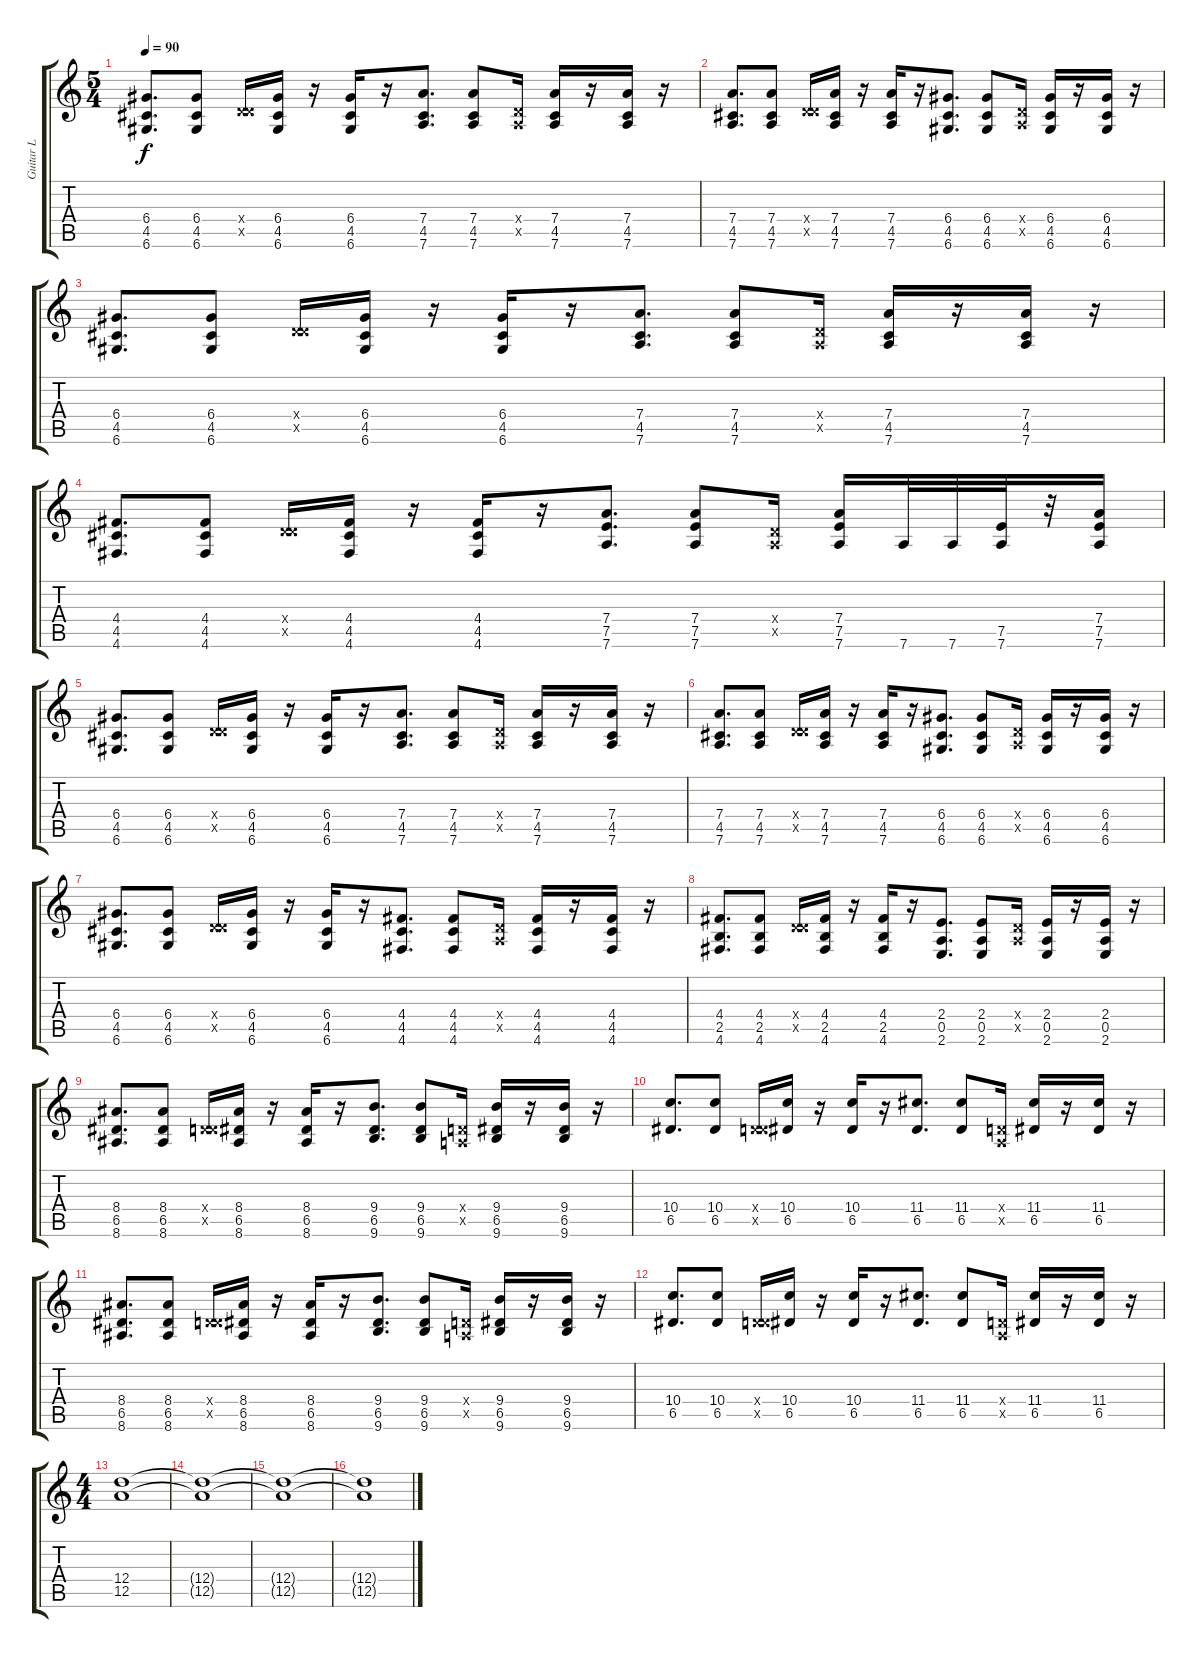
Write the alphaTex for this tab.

\track ("Guitar L" "Guitar L") {instrument distortionguitar}
\staff {score tabs}
\tuning (E4 B3 G3 D3 A2 D2) {hide}
\ts (5 4)
\tempo 90
\clef g2
\ks c
(6.4 4.5 6.6).8{d dy f} (6.4 4.5 6.6).8 (0.4{x} 5.5{x}).16 (6.4 4.5 6.6).16 r.16 (6.4 4.5 6.6).16 r.16 (7.4 4.5 7.6).8{d} (7.4 4.5 7.6).8 (0.4{x} 0.5{x}).16 (7.4 4.5 7.6).16 r.16 (7.4 4.5 7.6).16 r.16 |
(7.4 4.5 7.6).8{d} (7.4 4.5 7.6).8 (0.4{x} 5.5{x}).16 (7.4 4.5 7.6).16 r.16 (7.4 4.5 7.6).16 r.16 (6.4 4.5 6.6).8{d} (6.4 4.5 6.6).8 (0.4{x} 0.5{x}).16 (6.4 4.5 6.6).16 r.16 (6.4 4.5 6.6).16 r.16 |
(6.4 4.5 6.6).8{d} (6.4 4.5 6.6).8 (0.4{x} 5.5{x}).16 (6.4 4.5 6.6).16 r.16 (6.4 4.5 6.6).16 r.16 (7.4 4.5 7.6).8{d} (7.4 4.5 7.6).8 (0.4{x} 0.5{x}).16 (7.4 4.5 7.6).16 r.16 (7.4 4.5 7.6).16 r.16 |
(4.4 4.5 4.6).8{d} (4.4 4.5 4.6).8 (0.4{x} 5.5{x}).16 (4.4 4.5 4.6).16 r.16 (4.4 4.5 4.6).16 r.16 (7.4 7.5 7.6).8{d} (7.4 7.5 7.6).8 (0.4{x} 0.5{x}).16 (7.4 7.5 7.6).16 7.6.32 7.6.32 (7.5 7.6).32 r.32 (7.4 7.5 7.6).16 |
(6.4 4.5 6.6).8{d} (6.4 4.5 6.6).8 (0.4{x} 5.5{x}).16 (6.4 4.5 6.6).16 r.16 (6.4 4.5 6.6).16 r.16 (7.4 4.5 7.6).8{d} (7.4 4.5 7.6).8 (0.4{x} 0.5{x}).16 (7.4 4.5 7.6).16 r.16 (7.4 4.5 7.6).16 r.16 |
(7.4 4.5 7.6).8{d} (7.4 4.5 7.6).8 (0.4{x} 5.5{x}).16 (7.4 4.5 7.6).16 r.16 (7.4 4.5 7.6).16 r.16 (6.4 4.5 6.6).8{d} (6.4 4.5 6.6).8 (0.4{x} 0.5{x}).16 (6.4 4.5 6.6).16 r.16 (6.4 4.5 6.6).16 r.16 |
(6.4 4.5 6.6).8{d} (6.4 4.5 6.6).8 (0.4{x} 5.5{x}).16 (6.4 4.5 6.6).16 r.16 (6.4 4.5 6.6).16 r.16 (4.4 4.5 4.6).8{d} (4.4 4.5 4.6).8 (0.4{x} 0.5{x}).16 (4.4 4.5 4.6).16 r.16 (4.4 4.5 4.6).16 r.16 |
(4.4 2.5 4.6).8{d} (4.4 2.5 4.6).8 (0.4{x} 5.5{x}).16 (4.4 2.5 4.6).16 r.16 (4.4 2.5 4.6).16 r.16 (2.4 0.5 2.6).8{d} (2.4 0.5 2.6).8 (0.4{x} 0.5{x}).16 (2.4 0.5 2.6).16 r.16 (2.4 0.5 2.6).16 r.16 |
(8.4 6.5 8.6).8{d} (8.4 6.5 8.6).8 (0.4{x} 5.5{x}).16 (8.4 6.5 8.6).16 r.16 (8.4 6.5 8.6).16 r.16 (9.4 6.5 9.6).8{d} (9.4 6.5 9.6).8 (0.4{x} 0.5{x}).16 (9.4 6.5 9.6).16 r.16 (9.4 6.5 9.6).16 r.16 |
(10.4 6.5).8{d} (10.4 6.5).8 (0.4{x} 5.5{x}).16 (10.4 6.5).16 r.16 (10.4 6.5).16 r.16 (11.4 6.5).8{d} (11.4 6.5).8 (0.4{x} 0.5{x}).16 (11.4 6.5).16 r.16 (11.4 6.5).16 r.16 |
(8.4 6.5 8.6).8{d} (8.4 6.5 8.6).8 (0.4{x} 5.5{x}).16 (8.4 6.5 8.6).16 r.16 (8.4 6.5 8.6).16 r.16 (9.4 6.5 9.6).8{d} (9.4 6.5 9.6).8 (0.4{x} 0.5{x}).16 (9.4 6.5 9.6).16 r.16 (9.4 6.5 9.6).16 r.16 |
(10.4 6.5).8{d} (10.4 6.5).8 (0.4{x} 5.5{x}).16 (10.4 6.5).16 r.16 (10.4 6.5).16 r.16 (11.4 6.5).8{d} (11.4 6.5).8 (0.4{x} 0.5{x}).16 (11.4 6.5).16 r.16 (11.4 6.5).16 r.16 |
\ts (4 4)
(12.4 12.5).1{volume 0} |
(12.4{t} 12.5{t}).1 |
(12.4{t} 12.5{t}).1 |
(12.4{t} 12.5{t}).1
